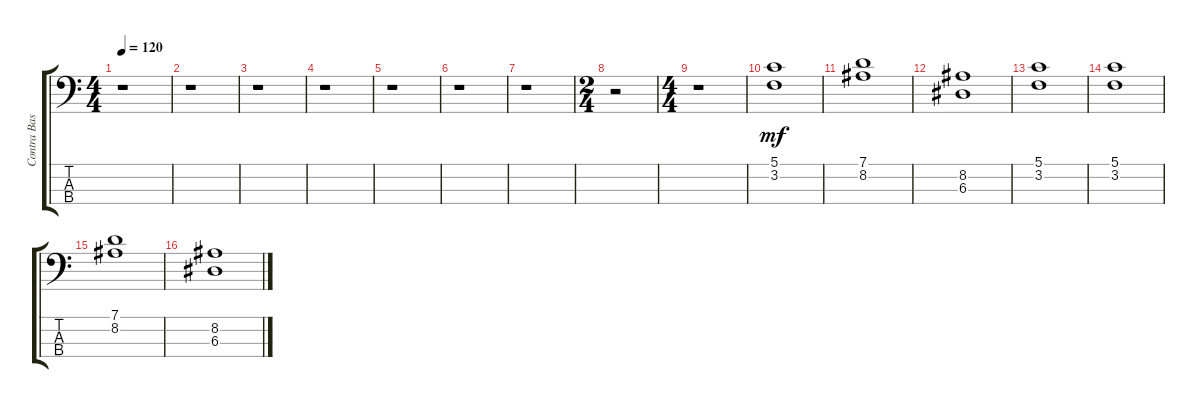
\track ("Contra Bass" "Contra Bas") {instrument contrabass}
\staff {score tabs}
\tuning (G2 D2 A1 E1) {hide}
\ts (4 4)
\tempo 120
\clef f4
\ks c
r.1{dy f} |
r.1 |
r.1 |
r.1 |
r.1 |
r.1 |
r.1 |
\ts (2 4)
r.2 |
\ts (4 4)
r.1 |
(5.1 3.2).1{dy mf} |
(7.1 8.2).1 |
(8.2 6.3).1 |
(5.1 3.2).1 |
(5.1 3.2).1 |
(7.1 8.2).1 |
(8.2 6.3).1
